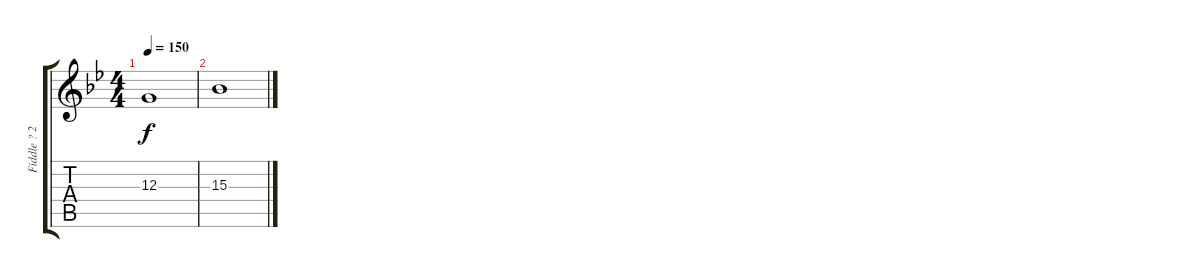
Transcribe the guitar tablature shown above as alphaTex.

\track ("Fiddle ? 2" "Fiddle ? 2") {instrument violin}
\staff {score tabs}
\tuning (E4 B3 G3 D3 A2 E2) {hide}
\ts (4 4)
\tempo 150
\clef g2
\ks gminor
12.3.1{dy f volume 0} |
15.3.1
